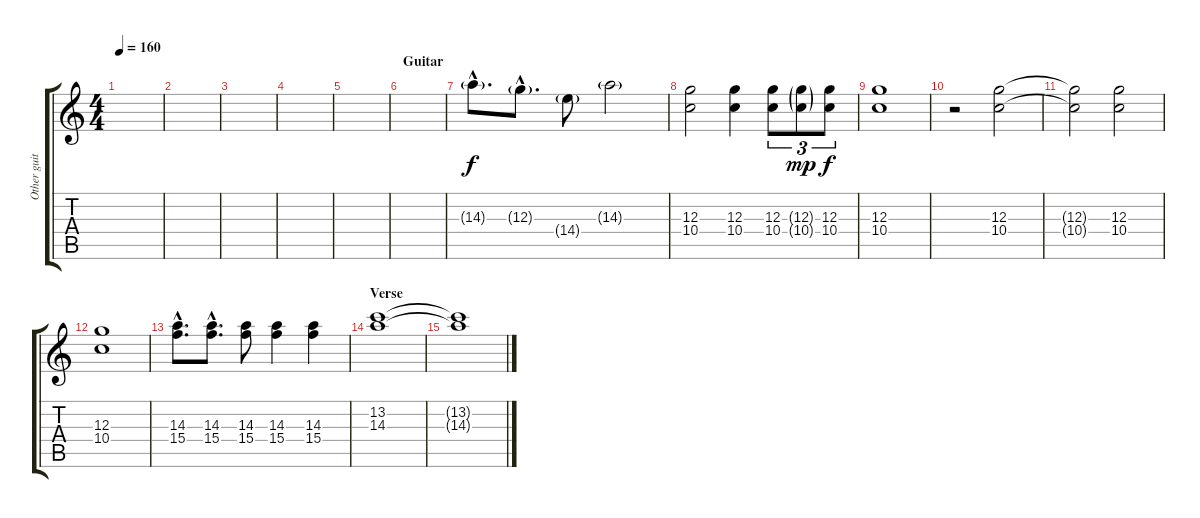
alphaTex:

\track ("Other guitar 2" "Other guit") {instrument electricguitarjazz}
\staff {score tabs}
\tuning (E4 B3 G3 D3 A2 E2) {hide}
\ts (4 4)
\tempo 160
\clef g2
\ks c
|
|
|
|
|
\section ("" "Guitar")
|
14.3{g hac}.8{d} 12.3{g hac}.8{d} 14.4{g}.8 14.3{g}.2 |
(12.3 10.4).2{dy f} (12.3 10.4).4 (12.3 10.4).8{tu (3 2)} (12.3{g} 10.4{g}).8{tu (3 2) dy mp} (12.3 10.4).8{tu (3 2) dy f} |
(12.3 10.4).1 |
r.2 (12.3 10.4).2 |
(12.3{t} 10.4{t}).2 (12.3 10.4).2 |
(12.3 10.4).1 |
(14.3{hac} 15.4{hac}).8{d} (14.3{hac} 15.4{hac}).8{d} (14.3 15.4).8 (14.3 15.4).4 (14.3 15.4).4 |
\section ("" "Verse")
(13.2 14.3).1 |
(13.2{t} 14.3{t}).1
